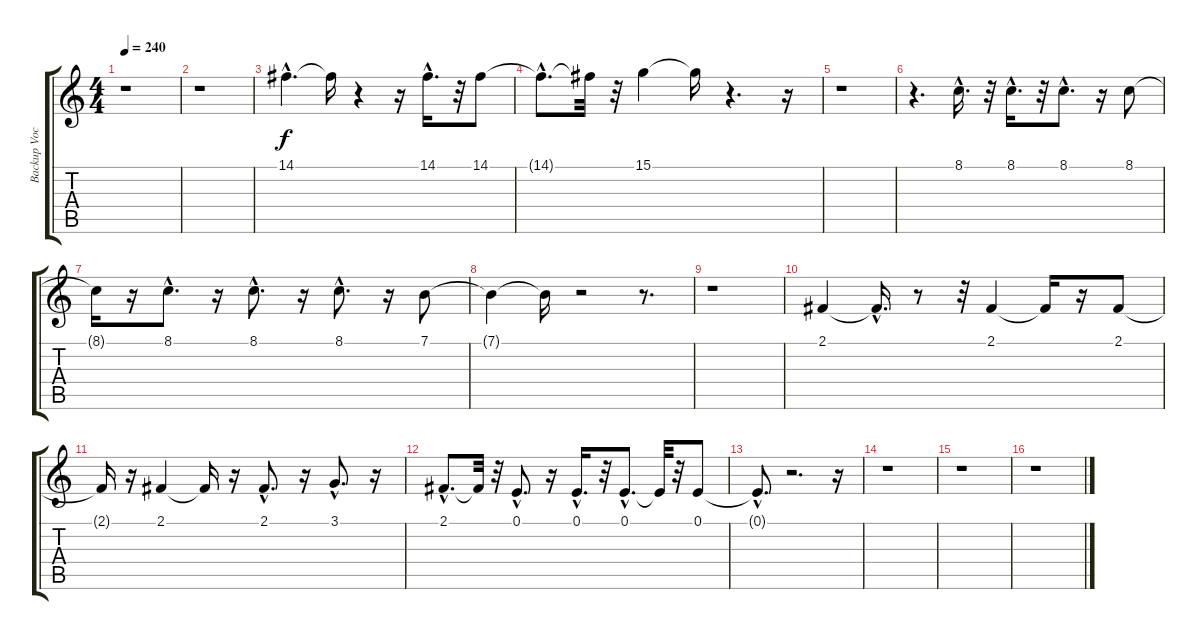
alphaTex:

\track ("Backup Vocals" "Backup Voc") {instrument sopranosax}
\staff {score tabs}
\tuning (E4 B3 G3 D3 A2 E2) {hide}
\ts (4 4)
\tempo 240
\clef g2
\ks c
r.1{dy f} |
r.1 |
14.1{hac}.4{d} 14.1{t}.16 r.4 r.16 14.1{hac}.16{d} r.32 14.1.8 |
14.1{hac t}.8{d} 14.1{t}.32 r.32 15.1.4 15.1{t}.16 r.4{d} r.16 |
r.1 |
r.4{d} 8.1{hac}.16{d} r.32 8.1{hac}.16{d} r.32 8.1{hac}.8{d} r.16 8.1.8 |
8.1{t}.16 r.16 8.1{hac}.8{d} r.16 8.1{hac}.8{d} r.16 8.1{hac}.8{d} r.16 7.1.8 |
7.1{t}.4 7.1{t}.16 r.2 r.8{d} |
r.1 |
2.1.4 2.1{hac t}.16{d} r.8 r.32 2.1.4 2.1{t}.16 r.16 2.1.8 |
2.1{t}.16 r.16 2.1.4 2.1{t}.16 r.16 2.1{hac}.8{d} r.16 3.1{hac}.8{d} r.16 |
2.1{hac}.8{d} 2.1{t}.32 r.32 0.1{hac}.8{d} r.16 0.1{hac}.16{d} r.32 0.1{hac}.8{d} 0.1{t}.32 r.32 0.1.8 |
0.1{hac t}.8{d} r.2{d} r.16 |
r.1 |
r.1 |
r.1
